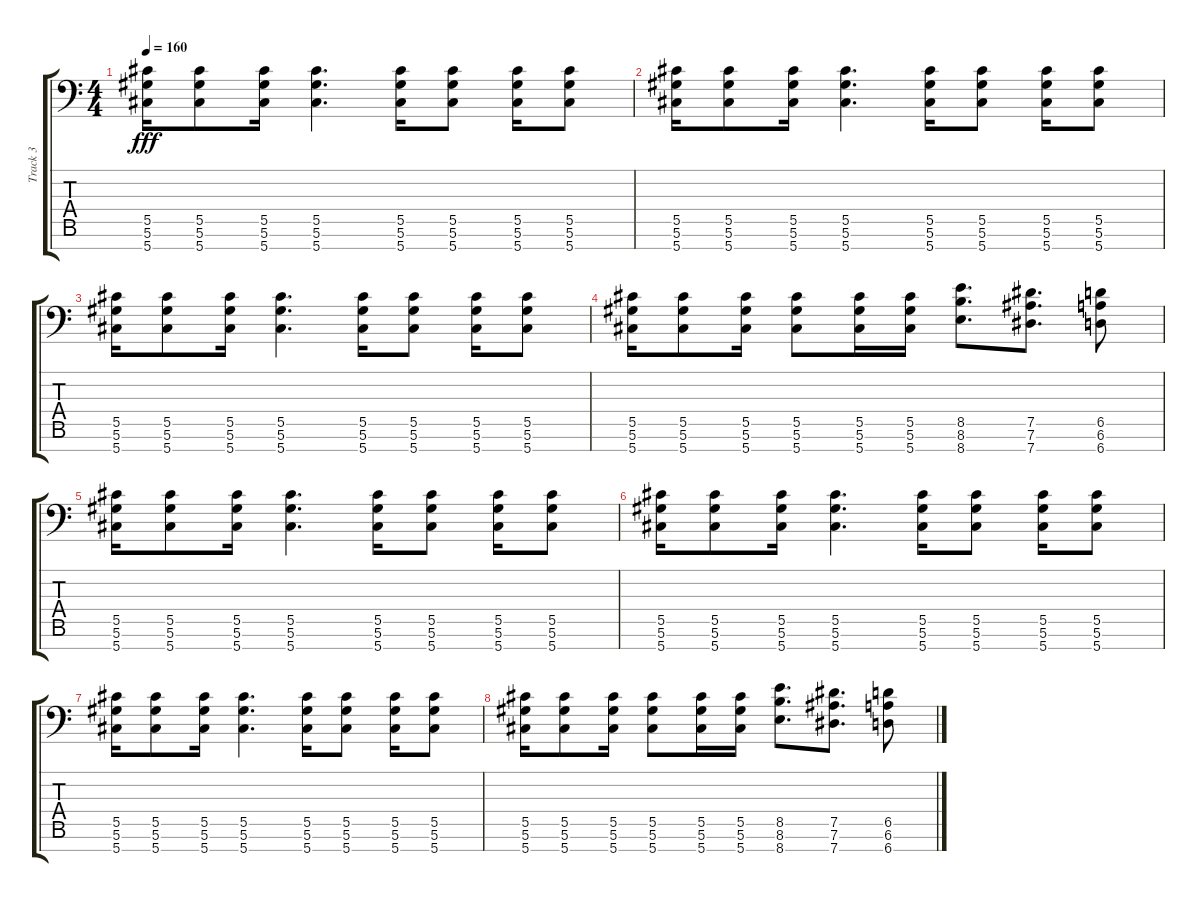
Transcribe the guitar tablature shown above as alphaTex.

\track ("Track 3" "Track 3") {instrument overdrivenguitar}
\staff {score tabs}
\tuning (Eb4 Bb3 Gb3 Db3 Ab2 Eb2 Ab1) {hide}
\ts (4 4)
\tempo 160
\clef f4
\ks c
(5.5 5.6 5.7).16{dy fff} (5.5 5.6 5.7).8 (5.5 5.6 5.7).16 (5.5 5.6 5.7).4{d} (5.5 5.6 5.7).16 (5.5 5.6 5.7).8 (5.5 5.6 5.7).16 (5.5 5.6 5.7).8 |
(5.5 5.6 5.7).16 (5.5 5.6 5.7).8 (5.5 5.6 5.7).16 (5.5 5.6 5.7).4{d} (5.5 5.6 5.7).16 (5.5 5.6 5.7).8 (5.5 5.6 5.7).16 (5.5 5.6 5.7).8 |
(5.5 5.6 5.7).16 (5.5 5.6 5.7).8 (5.5 5.6 5.7).16 (5.5 5.6 5.7).4{d} (5.5 5.6 5.7).16 (5.5 5.6 5.7).8 (5.5 5.6 5.7).16 (5.5 5.6 5.7).8 |
(5.5 5.6 5.7).16 (5.5 5.6 5.7).8 (5.5 5.6 5.7).16 (5.5 5.6 5.7).8 (5.5 5.6 5.7).16 (5.5 5.6 5.7).16 (8.5 8.6 8.7).8{d} (7.5 7.6 7.7).8{d} (6.5 6.6 6.7).8 |
(5.5 5.6 5.7).16 (5.5 5.6 5.7).8 (5.5 5.6 5.7).16 (5.5 5.6 5.7).4{d} (5.5 5.6 5.7).16 (5.5 5.6 5.7).8 (5.5 5.6 5.7).16 (5.5 5.6 5.7).8 |
(5.5 5.6 5.7).16 (5.5 5.6 5.7).8 (5.5 5.6 5.7).16 (5.5 5.6 5.7).4{d} (5.5 5.6 5.7).16 (5.5 5.6 5.7).8 (5.5 5.6 5.7).16 (5.5 5.6 5.7).8 |
(5.5 5.6 5.7).16 (5.5 5.6 5.7).8 (5.5 5.6 5.7).16 (5.5 5.6 5.7).4{d} (5.5 5.6 5.7).16 (5.5 5.6 5.7).8 (5.5 5.6 5.7).16 (5.5 5.6 5.7).8 |
(5.5 5.6 5.7).16 (5.5 5.6 5.7).8 (5.5 5.6 5.7).16 (5.5 5.6 5.7).8 (5.5 5.6 5.7).16 (5.5 5.6 5.7).16 (8.5 8.6 8.7).8{d} (7.5 7.6 7.7).8{d} (6.5 6.6 6.7).8
